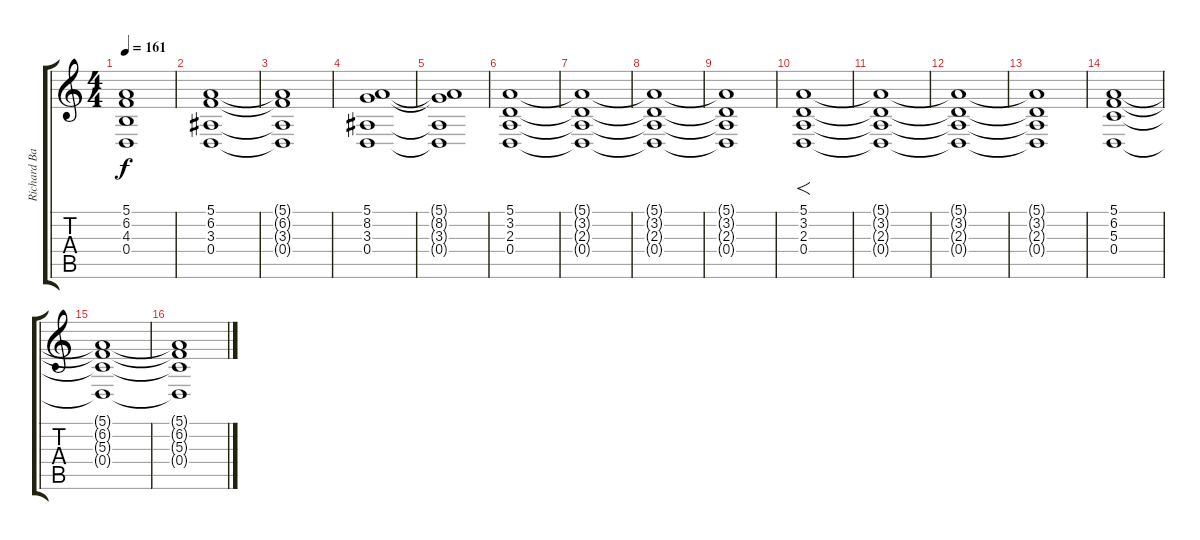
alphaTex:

\track ("Richard Barbieri (Keys)" "Richard Ba") {instrument synthstrings2}
\staff {score tabs}
\tuning (E4 B3 G3 D3 A2 D2) {hide}
\ts (4 4)
\tempo 161
\clef g2
\ks c
(5.1{t} 6.2{t} 4.3{t} 0.4{t}).1{dy f} |
(5.1 6.2 3.3 0.4).1 |
(5.1{t} 6.2{t} 3.3{t} 0.4{t}).1 |
(5.1 8.2 3.3 0.4).1 |
(5.1{t} 8.2{t} 3.3{t} 0.4{t}).1 |
(5.1 3.2 2.3 0.4).1 |
(5.1{t} 3.2{t} 2.3{t} 0.4{t}).1 |
(5.1{t} 3.2{t} 2.3{t} 0.4{t}).1 |
(5.1{t} 3.2{t} 2.3{t} 0.4{t}).1 |
(5.1 3.2 2.3 0.4).1{f} |
(5.1{t} 3.2{t} 2.3{t} 0.4{t}).1 |
(5.1{t} 3.2{t} 2.3{t} 0.4{t}).1 |
(5.1{t} 3.2{t} 2.3{t} 0.4{t}).1 |
(5.1 6.2 5.3 0.4).1 |
(5.1{t} 6.2{t} 5.3{t} 0.4{t}).1 |
(5.1{t} 6.2{t} 5.3{t} 0.4{t}).1
